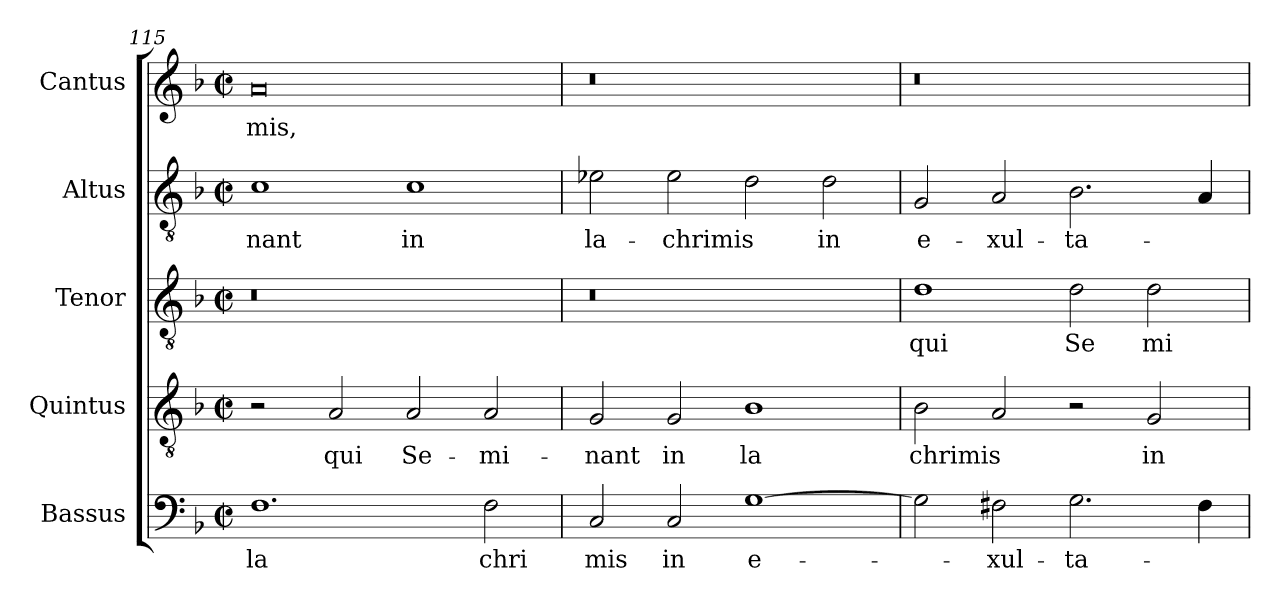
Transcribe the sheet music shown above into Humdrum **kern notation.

**kern	**text	**kern	**text	**kern	**text	**kern	**text	**kern	**text
*part5	*part5	*part4	*part4	*part3	*part3	*part2	*part2	*part1	*part1
*staff5	*staff5	*staff4	*staff4	*staff3	*staff3	*staff2	*staff2	*staff1	*staff1
*I"Bassus	*	*I"Quintus	*	*I"Tenor	*	*I"Altus	*	*I"Cantus	*
*clefF4	*	*clefGv2	*	*clefGv2	*	*clefGv2	*	*clefG2	*
*k[b-]	*	*k[b-]	*	*k[b-]	*	*k[b-]	*	*k[b-]	*
*F:	*	*F:	*	*F:	*	*F:	*	*F:	*
*M2/2	*	*M2/2	*	*M2/2	*	*M2/2	*	*M2/2	*
*met(c|)	*	*met(c|)	*	*met(c|)	*	*met(c|)	*	*met(c|)	*
=115	=115	=115	=115	=115	=115	=115	=115	=115	=115
!	!LO:LY:b:cj	!	!	!	!	!	!LO:LY:b:cj	!	!LO:LY:b:cj
1.F	la	2r	.	0r	.	1c	-nant	0a	-mis,
!	!	!	!LO:LY:b:cj	!	!	!	!	!	!
.	.	2A/	qui	.	.	.	.	.	.
!	!	!	!LO:LY:b:cj	!	!	!	!LO:LY:b:cj	!	!
.	.	2A/	Se-	.	.	1c	in	.	.
!	!LO:LY:b:cj	!	!LO:LY:b:cj	!	!	!	!	!	!
2F\	chri	2A/	-mi-	.	.	.	.	.	.
!!LO:LB:g=z
=116	=116	=116	=116	=116	=116	=116	=116	=116	=116
!	!LO:LY:b:cj	!	!LO:LY:b:cj	!	!	!	!LO:LY:b:cj	!	!
2C/	mis	2G/	-nant	0r	.	2e-X\	la-	0r	.
!	!LO:LY:b:cj	!	!LO:LY:b:cj	!	!	!	!LO:LY:b:cj	!	!
2C/	in	2G/	in	.	.	2e-\	-chrimis	.	.
!	!LO:LY:b:rj	!	!LO:LY:b:cj	!	!	!	!	!	!
[>1G	e-	1B-	la	.	.	2d\	.	.	.
!	!	!	!	!	!	!	!LO:LY:b:cj	!	!
.	.	.	.	.	.	2d\	in	.	.
=117	=117	=117	=117	=117	=117	=117	=117	=117	=117
!	!	!	!LO:LY:b:cj	!	!LO:LY:b:cj	!	!LO:LY:b:cj	!	!
2G\]	.	2B-\	chrimis	1d	qui	2G/	e-	0r	.
!	!LO:LY:b:cj	!	!	!	!	!	!LO:LY:b:cj	!	!
2F#\	-xul-	2A/	.	.	.	2A/	-xul-	.	.
!	!LO:LY:b:cj	!	!	!	!LO:LY:b:cj	!	!LO:LY:b:cj	!	!
2.G\	-ta-	2r	.	2d\	Se	2.B-\	-ta-	.	.
!	!	!	!LO:LY:b:cj	!	!LO:LY:b:cj	!	!	!	!
.	.	2G/	in	2d\	mi	.	.	.	.
4F#\	.	.	.	.	.	4A/	.	.	.
=	=	=	=	=	=	=	=	=	=
*-	*-	*-	*-	*-	*-	*-	*-	*-	*-
